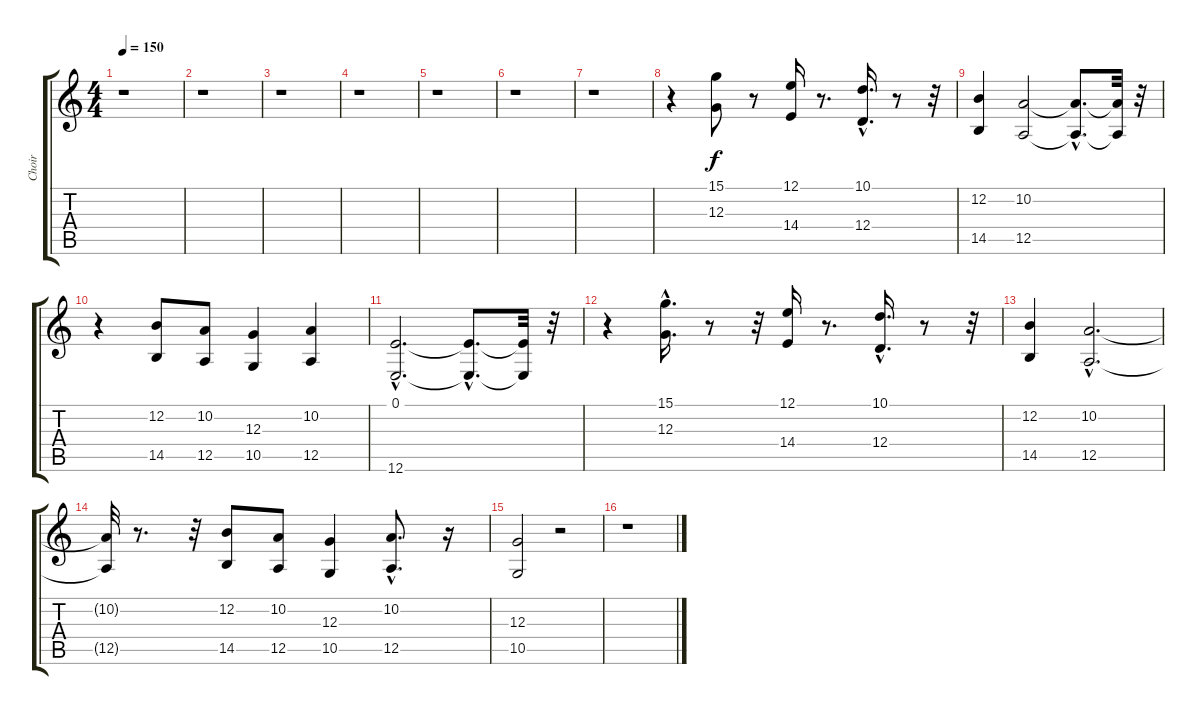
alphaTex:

\track ("Choir" "Choir") {instrument choiraahs}
\staff {score tabs}
\tuning (E4 B3 G3 D3 A2 E2) {hide}
\ts (4 4)
\tempo 150
\clef g2
\ks c
r.1{dy f instrument choiraahs} |
r.1 |
r.1 |
r.1 |
r.1 |
r.1 |
r.1 |
r.4 (15.1 12.3).8 r.8 (12.1 14.4).16 r.8{d} (10.1{hac} 12.4{hac}).16{d} r.8 r.32 |
(12.2 14.5).4 (10.2 12.5).2 (10.2{hac t} 12.5{hac t}).8{d} (10.2{t} 12.5{t}).32 r.32 |
r.4 (12.2 14.5).8 (10.2 12.5).8 (12.3 10.5).4 (10.2 12.5).4 |
(0.1{hac} 12.6{hac}).2{d} (0.1{hac t} 12.6{hac t}).8{d} (0.1{t} 12.6{t}).32 r.32 |
r.4 (15.1{hac} 12.3{hac}).16{d} r.8 r.32 (12.1 14.4).16 r.8{d} (10.1{hac} 12.4{hac}).16{d} r.8 r.32 |
(12.2 14.5).4 (10.2{hac} 12.5{hac}).2{d} |
(10.2{t} 12.5{t}).32 r.8{d} r.32 (12.2 14.5).8 (10.2 12.5).8 (12.3 10.5).4 (10.2{hac} 12.5{hac}).8{d} r.16 |
(12.3 10.5).2 r.2 |
r.1
